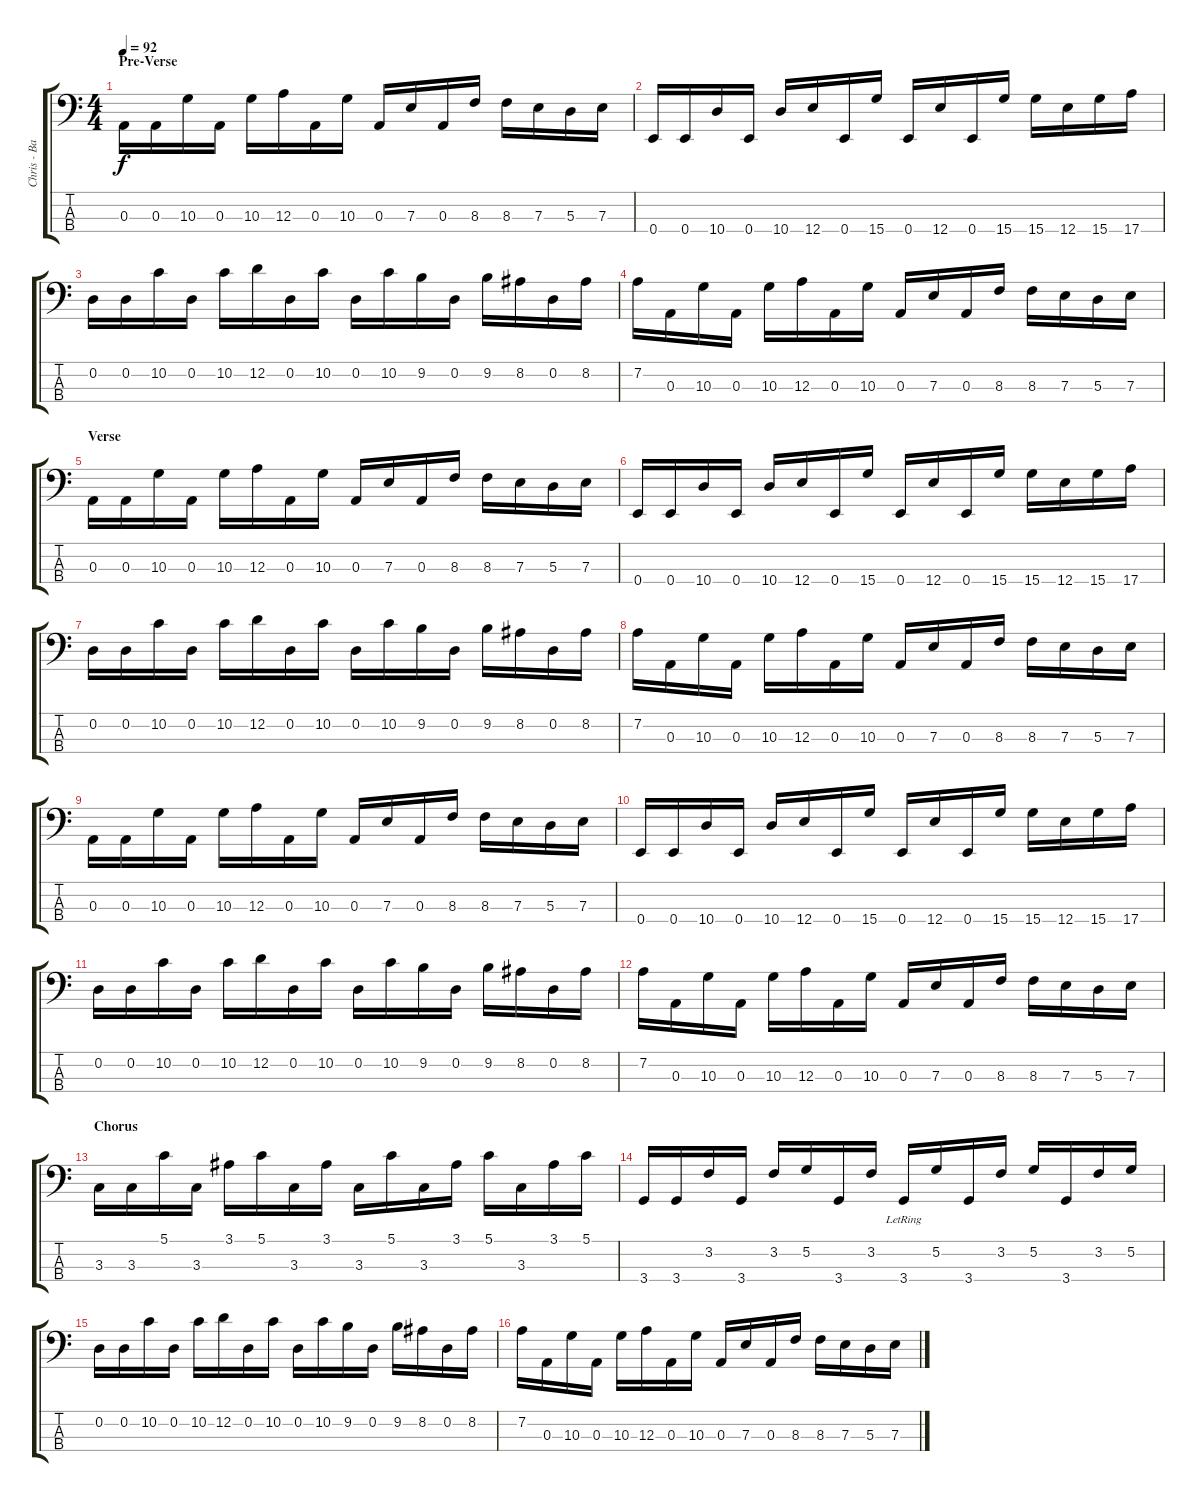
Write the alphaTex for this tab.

\track ("Chris - Bass" "Chris - Ba") {instrument electricbassfinger}
\staff {score tabs}
\tuning (G2 D2 A1 E1) {hide}
\ts (4 4)
\section ("" "Pre-Verse")
\tempo 92
\clef f4
\ks c
0.3.16{dy f} 0.3.16 10.3.16 0.3.16 10.3.16 12.3.16 0.3.16 10.3.16 0.3.16 7.3.16 0.3.16 8.3.16 8.3.16 7.3.16 5.3.16 7.3.16 |
0.4.16 0.4.16 10.4.16 0.4.16 10.4.16 12.4.16 0.4.16 15.4.16 0.4.16 12.4.16 0.4.16 15.4.16 15.4.16 12.4.16 15.4.16 17.4.16 |
0.2.16 0.2.16 10.2.16 0.2.16 10.2.16 12.2.16 0.2.16 10.2.16 0.2.16 10.2.16 9.2.16 0.2.16 9.2.16 8.2.16 0.2.16 8.2.16 |
7.2.16 0.3.16 10.3.16 0.3.16 10.3.16 12.3.16 0.3.16 10.3.16 0.3.16 7.3.16 0.3.16 8.3.16 8.3.16 7.3.16 5.3.16 7.3.16 |
\section ("" "Verse")
0.3.16 0.3.16 10.3.16 0.3.16 10.3.16 12.3.16 0.3.16 10.3.16 0.3.16 7.3.16 0.3.16 8.3.16 8.3.16 7.3.16 5.3.16 7.3.16 |
0.4.16 0.4.16 10.4.16 0.4.16 10.4.16 12.4.16 0.4.16 15.4.16 0.4.16 12.4.16 0.4.16 15.4.16 15.4.16 12.4.16 15.4.16 17.4.16 |
0.2.16 0.2.16 10.2.16 0.2.16 10.2.16 12.2.16 0.2.16 10.2.16 0.2.16 10.2.16 9.2.16 0.2.16 9.2.16 8.2.16 0.2.16 8.2.16 |
7.2.16 0.3.16 10.3.16 0.3.16 10.3.16 12.3.16 0.3.16 10.3.16 0.3.16 7.3.16 0.3.16 8.3.16 8.3.16 7.3.16 5.3.16 7.3.16 |
0.3.16 0.3.16 10.3.16 0.3.16 10.3.16 12.3.16 0.3.16 10.3.16 0.3.16 7.3.16 0.3.16 8.3.16 8.3.16 7.3.16 5.3.16 7.3.16 |
0.4.16 0.4.16 10.4.16 0.4.16 10.4.16 12.4.16 0.4.16 15.4.16 0.4.16 12.4.16 0.4.16 15.4.16 15.4.16 12.4.16 15.4.16 17.4.16 |
0.2.16 0.2.16 10.2.16 0.2.16 10.2.16 12.2.16 0.2.16 10.2.16 0.2.16 10.2.16 9.2.16 0.2.16 9.2.16 8.2.16 0.2.16 8.2.16 |
7.2.16 0.3.16 10.3.16 0.3.16 10.3.16 12.3.16 0.3.16 10.3.16 0.3.16 7.3.16 0.3.16 8.3.16 8.3.16 7.3.16 5.3.16 7.3.16 |
\section ("" "Chorus")
3.3.16 3.3.16 5.1.16 3.3.16 3.1.16 5.1.16 3.3.16 3.1.16 3.3.16 5.1.16 3.3.16 3.1.16 5.1.16 3.3.16 3.1.16 5.1.16 |
3.4.16 3.4.16 3.2.16 3.4.16 3.2.16 5.2.16 3.4.16 3.2.16 3.4{lr}.16 5.2.16 3.4.16 3.2.16 5.2.16 3.4.16 3.2.16 5.2.16 |
0.2.16 0.2.16 10.2.16 0.2.16 10.2.16 12.2.16 0.2.16 10.2.16 0.2.16 10.2.16 9.2.16 0.2.16 9.2.16 8.2.16 0.2.16 8.2.16 |
7.2.16 0.3.16 10.3.16 0.3.16 10.3.16 12.3.16 0.3.16 10.3.16 0.3.16 7.3.16 0.3.16 8.3.16 8.3.16 7.3.16 5.3.16 7.3.16
